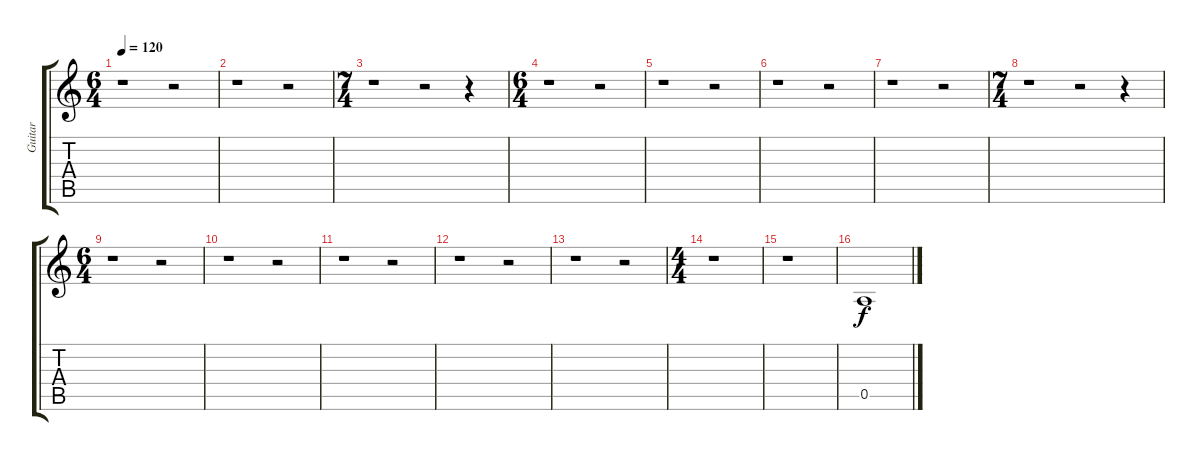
\track ("Guitar" "Guitar") {instrument distortionguitar}
\staff {score tabs}
\tuning (E4 B3 G3 D3 A2 E2) {hide}
\ts (6 4)
\tempo 120
\clef g2
\ks c
r.1{dy f} r.2 |
r.1 r.2 |
\ts (7 4)
r.1 r.2 r.4 |
\ts (6 4)
r.1 r.2 |
r.1 r.2 |
r.1 r.2 |
r.1 r.2 |
\ts (7 4)
r.1 r.2 r.4 |
\ts (6 4)
r.1 r.2 |
r.1 r.2 |
r.1 r.2 |
r.1 r.2 |
r.1 r.2 |
\ts (4 4)
r.1 |
r.1 |
0.5.1{balance 14 instrument acousticguitarsteel}
